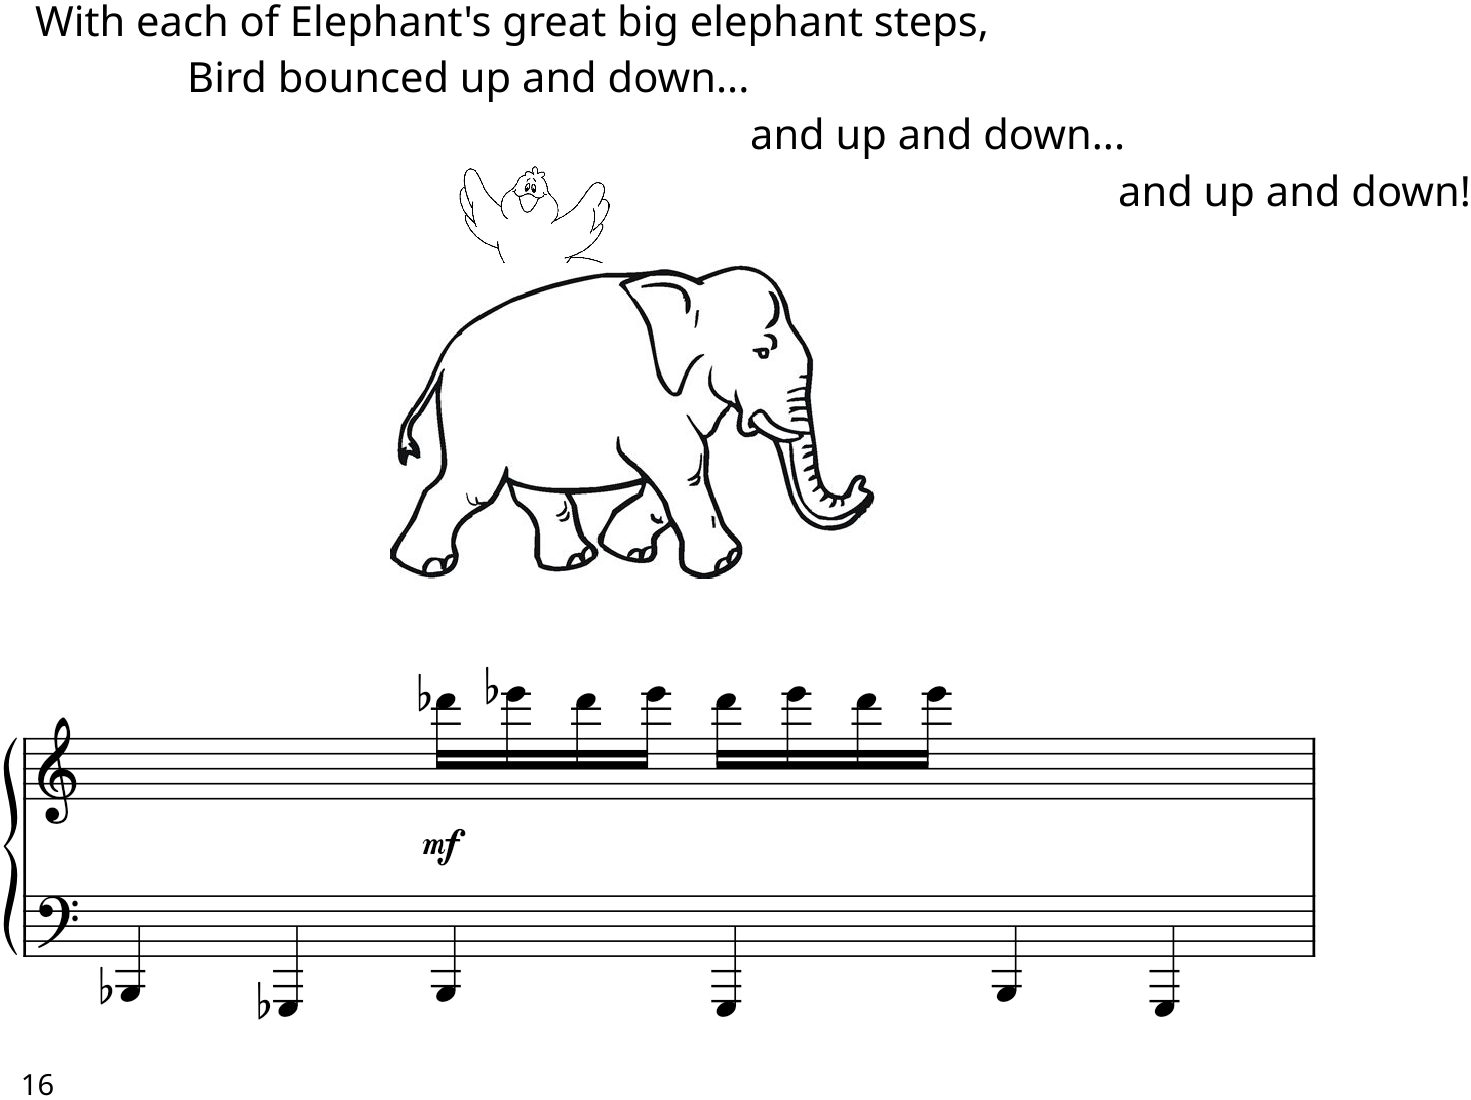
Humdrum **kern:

**kern	**kern	**dynam
*part1	*part1	*part1
*staff2	*staff1	*staff1/2
*I"Piano	*	*
*I'Pno.	*	*
!!LO:PB:g=z
*clefF4	*clefG2	*
*k[]	*k[]	*
*M6/4	*M6/4	*
=13	=13	=13
4BBB-X/	4ryy	.
4GGG-X/	4ryy	.
!	!	!LO:DY:b
4BBB-/	16ddd-X\LL	mf
.	16eee-X\	.
.	16ddd-\	.
.	16eee-\JJ	.
4GGG-/	16ddd-\LL	.
.	16eee-\	.
.	16ddd-\	.
.	16eee-\JJ	.
4BBB-/	4ryy	.
4GGG-/	4ryy	.
=	=	=
*-	*-	*-
